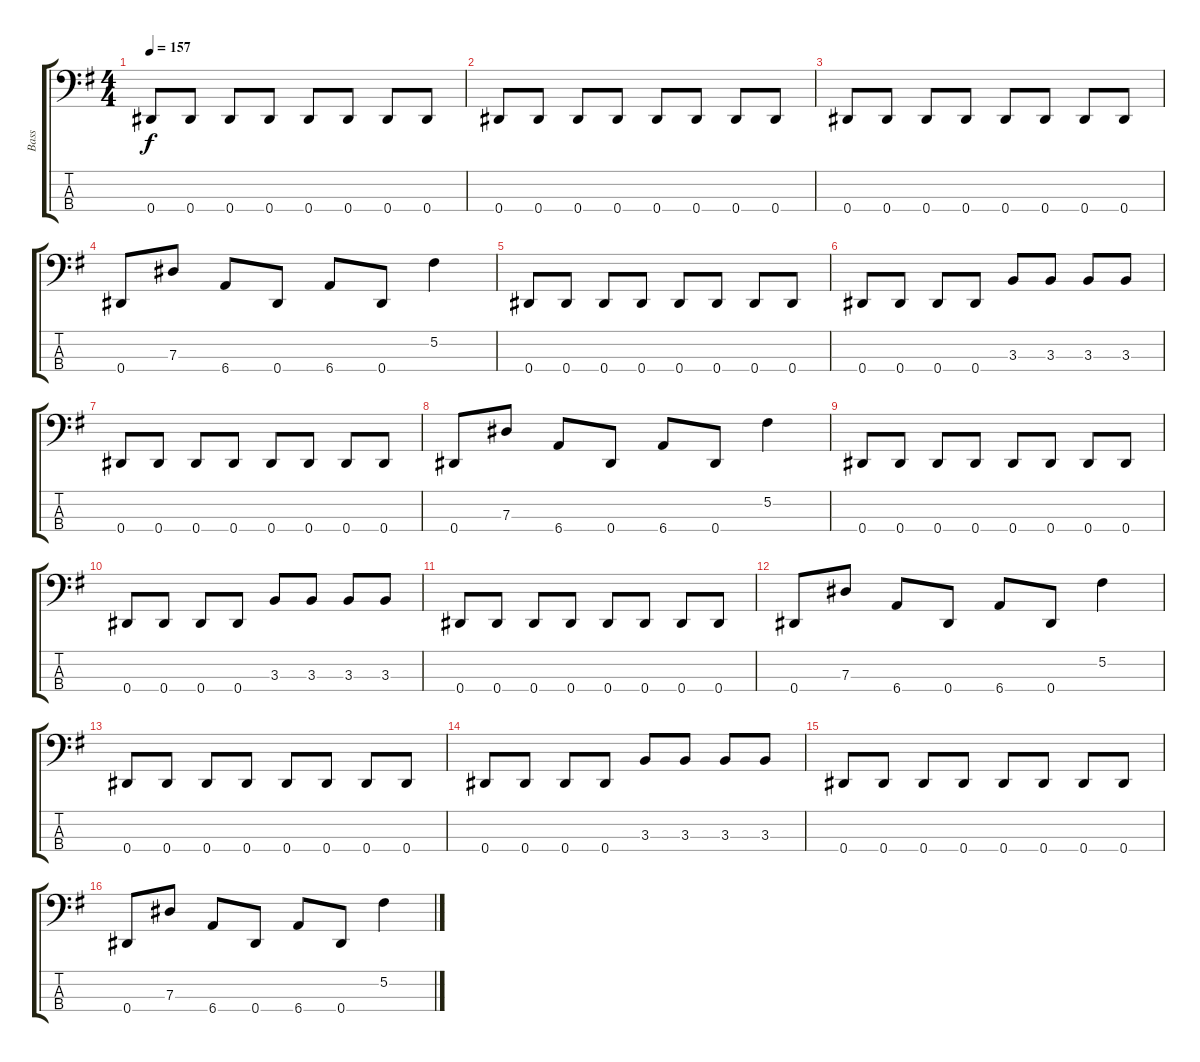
\track ("Bass" "Bass") {instrument electricbasspick}
\staff {score tabs}
\tuning (Gb2 Db2 Ab1 Eb1) {hide}
\ts (4 4)
\tempo 157
\clef f4
\ks eminor
0.4.8{dy f} 0.4.8 0.4.8 0.4.8 0.4.8 0.4.8 0.4.8 0.4.8 |
0.4.8 0.4.8 0.4.8 0.4.8 0.4.8 0.4.8 0.4.8 0.4.8 |
0.4.8 0.4.8 0.4.8 0.4.8 0.4.8 0.4.8 0.4.8 0.4.8 |
0.4.8 7.3.8 6.4.8 0.4.8 6.4.8 0.4.8 5.2.4 |
0.4.8 0.4.8 0.4.8 0.4.8 0.4.8 0.4.8 0.4.8 0.4.8 |
0.4.8 0.4.8 0.4.8 0.4.8 3.3.8 3.3.8 3.3.8 3.3.8 |
0.4.8 0.4.8 0.4.8 0.4.8 0.4.8 0.4.8 0.4.8 0.4.8 |
0.4.8 7.3.8 6.4.8 0.4.8 6.4.8 0.4.8 5.2.4 |
0.4.8 0.4.8 0.4.8 0.4.8 0.4.8 0.4.8 0.4.8 0.4.8 |
0.4.8 0.4.8 0.4.8 0.4.8 3.3.8 3.3.8 3.3.8 3.3.8 |
0.4.8 0.4.8 0.4.8 0.4.8 0.4.8 0.4.8 0.4.8 0.4.8 |
0.4.8 7.3.8 6.4.8 0.4.8 6.4.8 0.4.8 5.2.4 |
0.4.8 0.4.8 0.4.8 0.4.8 0.4.8 0.4.8 0.4.8 0.4.8 |
0.4.8 0.4.8 0.4.8 0.4.8 3.3.8 3.3.8 3.3.8 3.3.8 |
0.4.8 0.4.8 0.4.8 0.4.8 0.4.8 0.4.8 0.4.8 0.4.8 |
0.4.8 7.3.8 6.4.8 0.4.8 6.4.8 0.4.8 5.2.4
